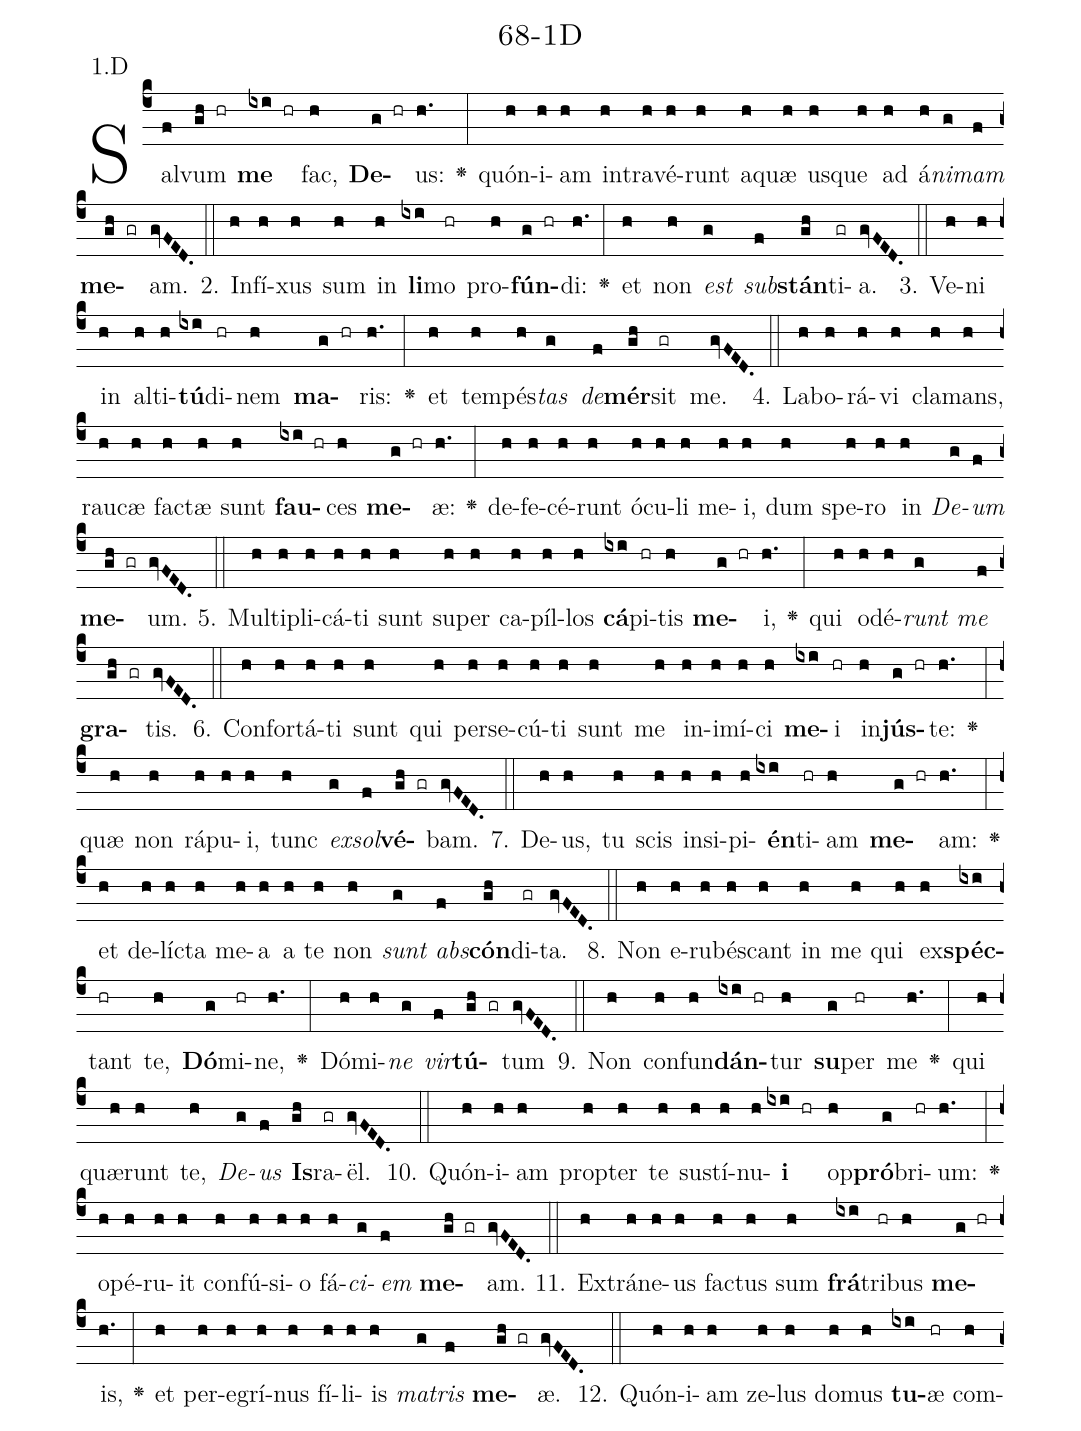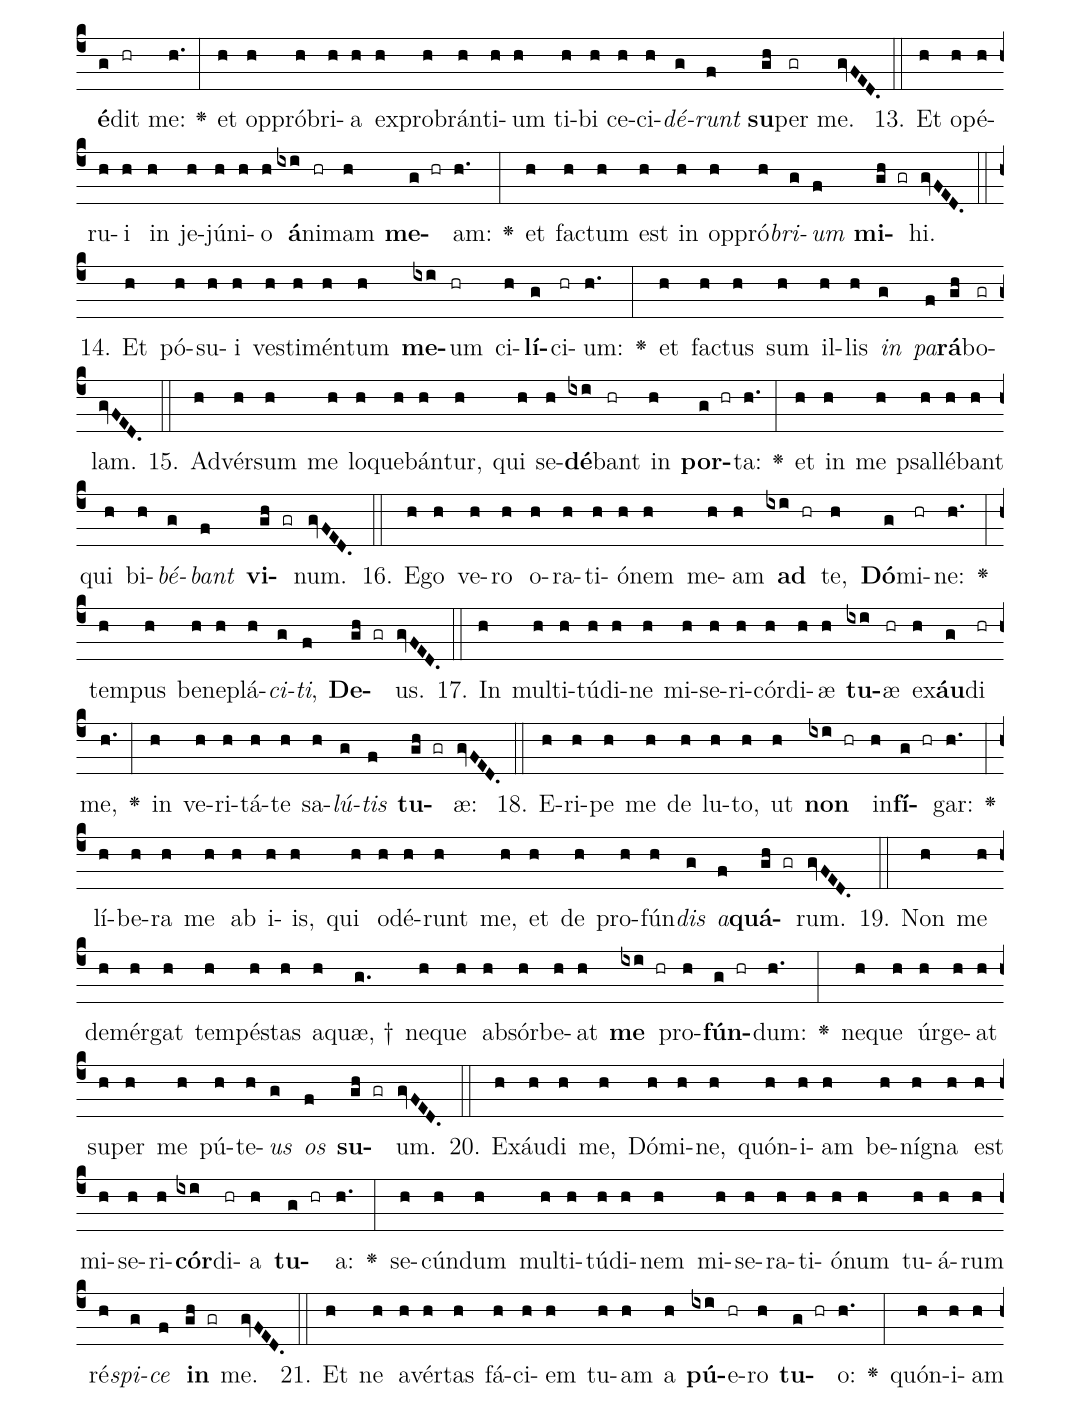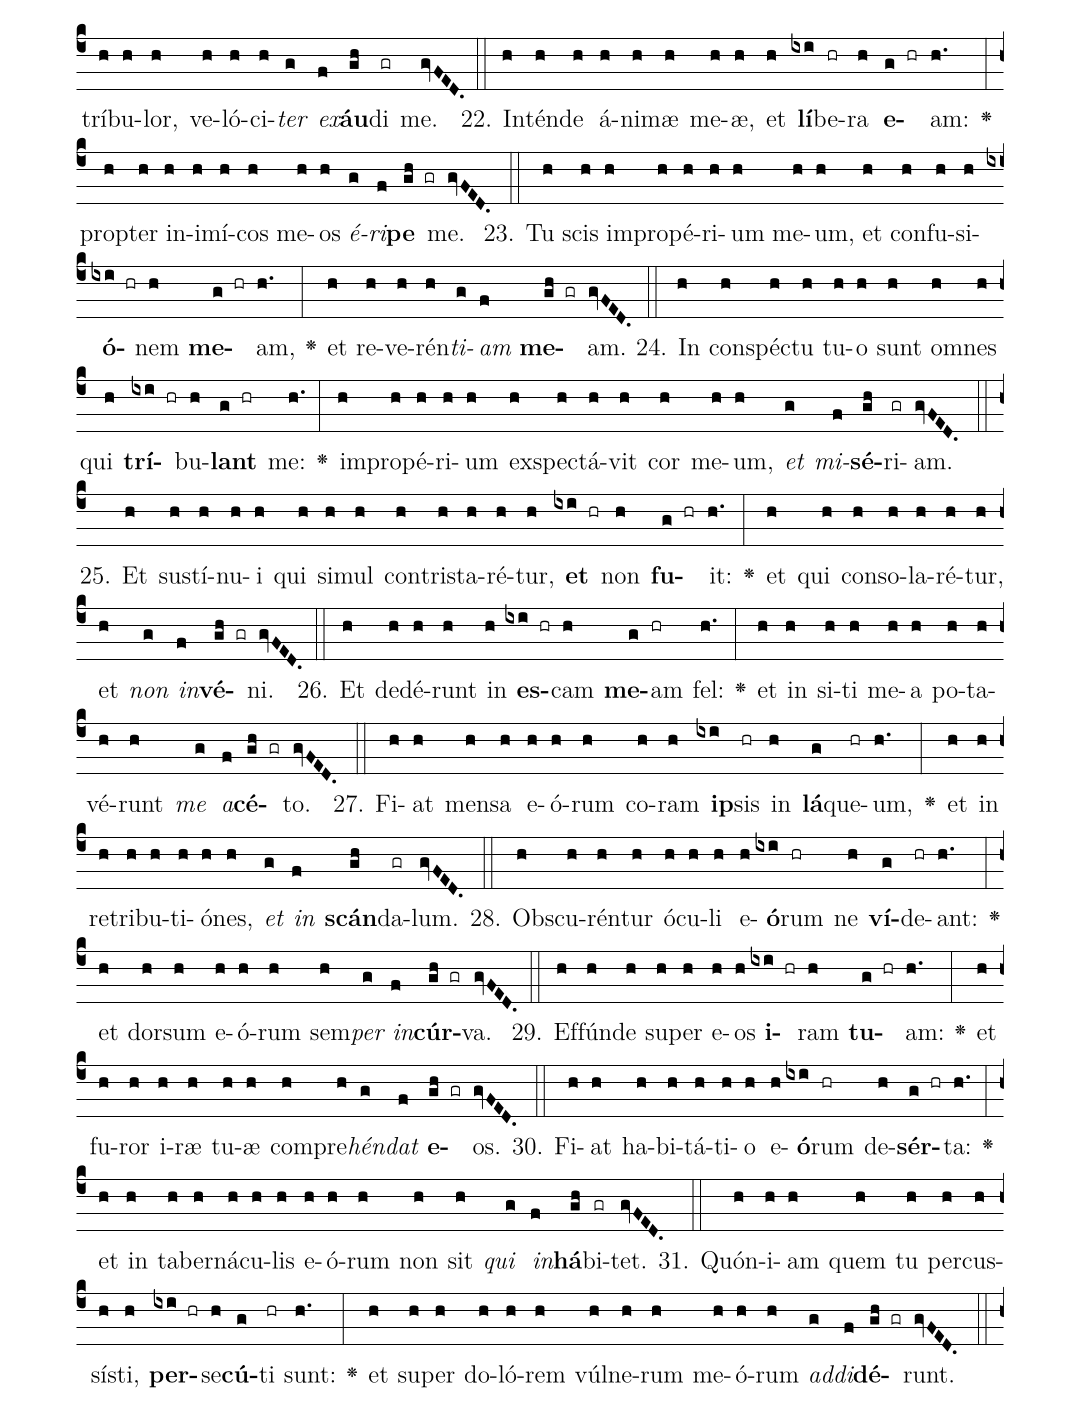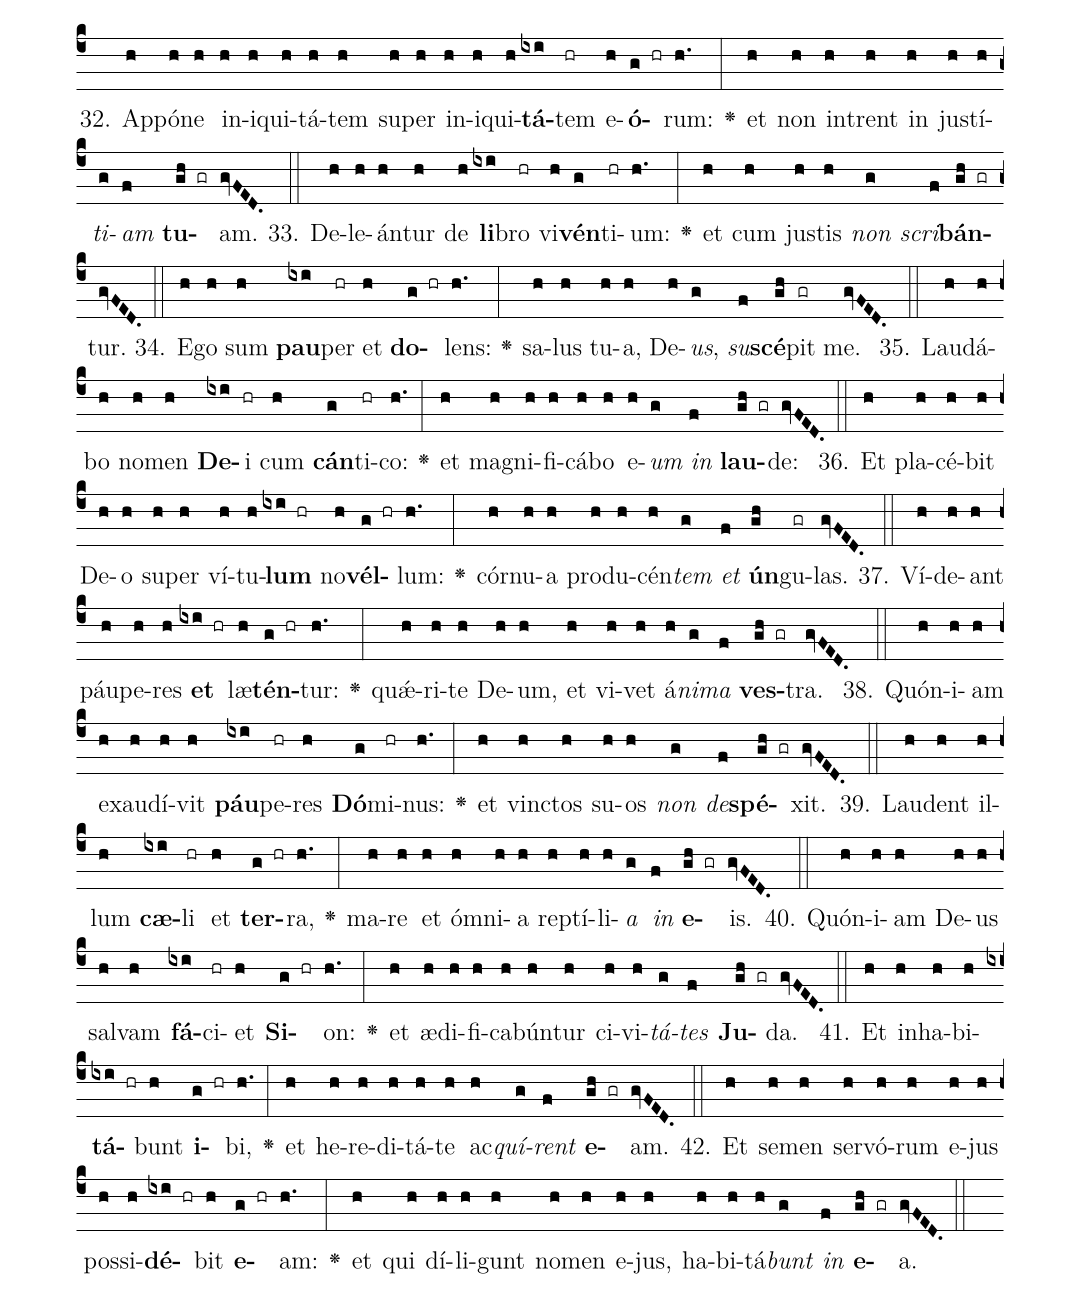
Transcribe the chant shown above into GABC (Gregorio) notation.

name: 68-1D;
annotation: 1.D;
%%
(c4)Sal(f)vum(gh hr) <b>me</b>(ixi hr) fac,(h) <b>De</b>(g hr)us:(h.) <v>\greheightstar</v>(:) quón(h)i(h)am(h) in(h)tra(h)vé(h)runt(h) a(h)quæ(h) us(h)que(h) ad(h) á(h)<i>ni</i>(g)<i>mam</i>(f) <b>me</b>(gh gr)am.(gvFED.) (::)
2. In(h)fí(h)xus(h) sum(h) in(h) <b>li</b>(ixi)mo(hr) pro(h)<b>fún</b>(g hr)di:(h.) <v>\greheightstar</v>(:) et(h) non(h) <i>est</i>(g) <i>sub</i>(f)<b>stán</b>(gh)ti(gr)a.(gvFED.) (::)
3. Ve(h)ni(h) in(h) al(h)ti(h)<b>tú</b>(ixi)di(hr)nem(h) <b>ma</b>(g hr)ris:(h.) <v>\greheightstar</v>(:) et(h) tem(h)pés(h)<i>tas</i>(g) <i>de</i>(f)<b>mér</b>(gh)sit(gr) me.(gvFED.) (::)
4. La(h)bo(h)rá(h)vi(h) cla(h)mans,(h) rau(h)cæ(h) fac(h)tæ(h) sunt(h) <b>fau</b>(ixi hr)ces(h) <b>me</b>(g hr)æ:(h.) <v>\greheightstar</v>(:) de(h)fe(h)cé(h)runt(h) ó(h)cu(h)li(h) me(h)i,(h) dum(h) spe(h)ro(h) in(h) <i>De</i>(g)<i>um</i>(f) <b>me</b>(gh gr)um.(gvFED.) (::)
5. Mul(h)ti(h)pli(h)cá(h)ti(h) sunt(h) su(h)per(h) ca(h)píl(h)los(h) <b>cá</b>(ixi)pi(hr)tis(h) <b>me</b>(g hr)i,(h.) <v>\greheightstar</v>(:) qui(h) o(h)dé(h)<i>runt</i>(g) <i>me</i>(f) <b>gra</b>(gh gr)tis.(gvFED.) (::)
6. Con(h)for(h)tá(h)ti(h) sunt(h) qui(h) per(h)se(h)cú(h)ti(h) sunt(h) me(h) in(h)i(h)mí(h)ci(h) <b>me</b>(ixi)i(hr) in(h)<b>jús</b>(g hr)te:(h.) <v>\greheightstar</v>(:) quæ(h) non(h) rá(h)pu(h)i,(h) tunc(h) <i>ex</i>(g)<i>sol</i>(f)<b>vé</b>(gh gr)bam.(gvFED.) (::)
7. De(h)us,(h) tu(h) scis(h) in(h)si(h)pi(h)<b>én</b>(ixi)ti(hr)am(h) <b>me</b>(g hr)am:(h.) <v>\greheightstar</v>(:) et(h) de(h)líc(h)ta(h) me(h)a(h) a(h) te(h) non(h) <i>sunt</i>(g) <i>abs</i>(f)<b>cón</b>(gh)di(gr)ta.(gvFED.) (::)
8. Non(h) e(h)ru(h)bés(h)cant(h) in(h) me(h) qui(h) ex(h)<b>spéc</b>(ixi)tant(hr) te,(h) <b>Dó</b>(g)mi(hr)ne,(h.) <v>\greheightstar</v>(:) Dó(h)mi(h)<i>ne</i>(g) <i>vir</i>(f)<b>tú</b>(gh gr)tum(gvFED.) (::)
9. Non(h) con(h)fun(h)<b>dán</b>(ixi hr)tur(h) <b>su</b>(g)per(hr) me(h.) <v>\greheightstar</v>(:) qui(h) quæ(h)runt(h) te,(h) <i>De</i>(g)<i>us</i>(f) <b>Is</b>(gh)ra(gr)ël.(gvFED.) (::)
10. Quón(h)i(h)am(h) prop(h)ter(h) te(h) sus(h)tí(h)nu(h)<b>i</b>(ixi hr) op(h)<b>pró</b>(g)bri(hr)um:(h.) <v>\greheightstar</v>(:) o(h)pé(h)ru(h)it(h) con(h)fú(h)si(h)o(h) fá(h)<i>ci</i>(g)<i>em</i>(f) <b>me</b>(gh gr)am.(gvFED.) (::)
11. Ex(h)trá(h)ne(h)us(h) fac(h)tus(h) sum(h) <b>frá</b>(ixi)tri(hr)bus(h) <b>me</b>(g hr)is,(h.) <v>\greheightstar</v>(:) et(h) per(h)e(h)grí(h)nus(h) fí(h)li(h)is(h) <i>ma</i>(g)<i>tris</i>(f) <b>me</b>(gh gr)æ.(gvFED.) (::)
12. Quón(h)i(h)am(h) ze(h)lus(h) do(h)mus(h) <b>tu</b>(ixi)æ(hr) com(h)<b>é</b>(g)dit(hr) me:(h.) <v>\greheightstar</v>(:) et(h) op(h)pró(h)bri(h)a(h) ex(h)pro(h)brán(h)ti(h)um(h) ti(h)bi(h) ce(h)ci(h)<i>dé</i>(g)<i>runt</i>(f) <b>su</b>(gh)per(gr) me.(gvFED.) (::)
13. Et(h) o(h)pé(h)ru(h)i(h) in(h) je(h)jú(h)ni(h)o(h) <b>á</b>(ixi)ni(hr)mam(h) <b>me</b>(g hr)am:(h.) <v>\greheightstar</v>(:) et(h) fac(h)tum(h) est(h) in(h) op(h)pró(h)<i>bri</i>(g)<i>um</i>(f) <b>mi</b>(gh gr)hi.(gvFED.) (::)
14. Et(h) pó(h)su(h)i(h) ves(h)ti(h)mén(h)tum(h) <b>me</b>(ixi)um(hr) ci(h)<b>lí</b>(g)ci(hr)um:(h.) <v>\greheightstar</v>(:) et(h) fac(h)tus(h) sum(h) il(h)lis(h) <i>in</i>(g) <i>pa</i>(f)<b>rá</b>(gh)bo(gr)lam.(gvFED.) (::)
15. Ad(h)vér(h)sum(h) me(h) lo(h)que(h)bán(h)tur,(h) qui(h) se(h)<b>dé</b>(ixi)bant(hr) in(h) <b>por</b>(g hr)ta:(h.) <v>\greheightstar</v>(:) et(h) in(h) me(h) psal(h)lé(h)bant(h) qui(h) bi(h)<i>bé</i>(g)<i>bant</i>(f) <b>vi</b>(gh gr)num.(gvFED.) (::)
16. E(h)go(h) ve(h)ro(h) o(h)ra(h)ti(h)ó(h)nem(h) me(h)am(h) <b>ad</b>(ixi hr) te,(h) <b>Dó</b>(g)mi(hr)ne:(h.) <v>\greheightstar</v>(:) tem(h)pus(h) be(h)ne(h)plá(h)<i>ci</i>(g)<i>ti</i>,(f) <b>De</b>(gh gr)us.(gvFED.) (::)
17. In(h) mul(h)ti(h)tú(h)di(h)ne(h) mi(h)se(h)ri(h)cór(h)di(h)æ(h) <b>tu</b>(ixi)æ(hr) ex(h)<b>áu</b>(g)di(hr) me,(h.) <v>\greheightstar</v>(:) in(h) ve(h)ri(h)tá(h)te(h) sa(h)<i>lú</i>(g)<i>tis</i>(f) <b>tu</b>(gh gr)æ:(gvFED.) (::)
18. E(h)ri(h)pe(h) me(h) de(h) lu(h)to,(h) ut(h) <b>non</b>(ixi hr) in(h)<b>fí</b>(g hr)gar:(h.) <v>\greheightstar</v>(:) lí(h)be(h)ra(h) me(h) ab(h) i(h)is,(h) qui(h) o(h)dé(h)runt(h) me,(h) et(h) de(h) pro(h)fún(h)<i>dis</i>(g) <i>a</i>(f)<b>quá</b>(gh gr)rum.(gvFED.) (::)
19. Non(h) me(h) de(h)mér(h)gat(h) tem(h)pés(h)tas(h) a(h)quæ, †(g.) ne(h)que(h) ab(h)sór(h)be(h)at(h) <b>me</b>(ixi hr) pro(h)<b>fún</b>(g hr)dum:(h.) <v>\greheightstar</v>(:) ne(h)que(h) úr(h)ge(h)at(h) su(h)per(h) me(h) pú(h)te(h)<i>us</i>(g) <i>os</i>(f) <b>su</b>(gh gr)um.(gvFED.) (::)
20. Ex(h)áu(h)di(h) me,(h) Dó(h)mi(h)ne,(h) quón(h)i(h)am(h) be(h)ní(h)gna(h) est(h) mi(h)se(h)ri(h)<b>cór</b>(ixi)di(hr)a(h) <b>tu</b>(g hr)a:(h.) <v>\greheightstar</v>(:) se(h)cún(h)dum(h) mul(h)ti(h)tú(h)di(h)nem(h) mi(h)se(h)ra(h)ti(h)ó(h)num(h) tu(h)á(h)rum(h) ré(h)<i>spi</i>(g)<i>ce</i>(f) <b>in</b>(gh gr) me.(gvFED.) (::)
21. Et(h) ne(h) a(h)vér(h)tas(h) fá(h)ci(h)em(h) tu(h)am(h) a(h) <b>pú</b>(ixi)e(hr)ro(h) <b>tu</b>(g hr)o:(h.) <v>\greheightstar</v>(:) quón(h)i(h)am(h) trí(h)bu(h)lor,(h) ve(h)ló(h)ci(h)<i>ter</i>(g) <i>ex</i>(f)<b>áu</b>(gh)di(gr) me.(gvFED.) (::)
22. In(h)tén(h)de(h) á(h)ni(h)mæ(h) me(h)æ,(h) et(h) <b>lí</b>(ixi)be(hr)ra(h) <b>e</b>(g hr)am:(h.) <v>\greheightstar</v>(:) prop(h)ter(h) in(h)i(h)mí(h)cos(h) me(h)os(h) <i>é</i>(g)<i>ri</i>(f)<b>pe</b>(gh gr) me.(gvFED.) (::)
23. Tu(h) scis(h) im(h)pro(h)pé(h)ri(h)um(h) me(h)um,(h) et(h) con(h)fu(h)si(h)<b>ó</b>(ixi hr)nem(h) <b>me</b>(g hr)am,(h.) <v>\greheightstar</v>(:) et(h) re(h)ve(h)rén(h)<i>ti</i>(g)<i>am</i>(f) <b>me</b>(gh gr)am.(gvFED.) (::)
24. In(h) con(h)spéc(h)tu(h) tu(h)o(h) sunt(h) om(h)nes(h) qui(h) <b>trí</b>(ixi hr)bu(h)<b>lant</b>(g hr) me:(h.) <v>\greheightstar</v>(:) im(h)pro(h)pé(h)ri(h)um(h) ex(h)spec(h)tá(h)vit(h) cor(h) me(h)um,(h) <i>et</i>(g) <i>mi</i>(f)<b>sé</b>(gh)ri(gr)am.(gvFED.) (::)
25. Et(h) sus(h)tí(h)nu(h)i(h) qui(h) si(h)mul(h) con(h)tris(h)ta(h)ré(h)tur,(h) <b>et</b>(ixi hr) non(h) <b>fu</b>(g hr)it:(h.) <v>\greheightstar</v>(:) et(h) qui(h) con(h)so(h)la(h)ré(h)tur,(h) et(h) <i>non</i>(g) <i>in</i>(f)<b>vé</b>(gh gr)ni.(gvFED.) (::)
26. Et(h) de(h)dé(h)runt(h) in(h) <b>es</b>(ixi hr)cam(h) <b>me</b>(g)am(hr) fel:(h.) <v>\greheightstar</v>(:) et(h) in(h) si(h)ti(h) me(h)a(h) po(h)ta(h)vé(h)runt(h) <i>me</i>(g) <i>a</i>(f)<b>cé</b>(gh gr)to.(gvFED.) (::)
27. Fi(h)at(h) men(h)sa(h) e(h)ó(h)rum(h) co(h)ram(h) <b>ip</b>(ixi)sis(hr) in(h) <b>lá</b>(g)que(hr)um,(h.) <v>\greheightstar</v>(:) et(h) in(h) re(h)tri(h)bu(h)ti(h)ó(h)nes,(h) <i>et</i>(g) <i>in</i>(f) <b>scán</b>(gh)da(gr)lum.(gvFED.) (::)
28. Obs(h)cu(h)rén(h)tur(h) ó(h)cu(h)li(h) e(h)<b>ó</b>(ixi)rum(hr) ne(h) <b>ví</b>(g)de(hr)ant:(h.) <v>\greheightstar</v>(:) et(h) dor(h)sum(h) e(h)ó(h)rum(h) sem(h)<i>per</i>(g) <i>in</i>(f)<b>cúr</b>(gh gr)va.(gvFED.) (::)
29. Ef(h)fún(h)de(h) su(h)per(h) e(h)os(h) <b>i</b>(ixi hr)ram(h) <b>tu</b>(g hr)am:(h.) <v>\greheightstar</v>(:) et(h) fu(h)ror(h) i(h)ræ(h) tu(h)æ(h) com(h)pre(h)<i>hén</i>(g)<i>dat</i>(f) <b>e</b>(gh gr)os.(gvFED.) (::)
30. Fi(h)at(h) ha(h)bi(h)tá(h)ti(h)o(h) e(h)<b>ó</b>(ixi)rum(hr) de(h)<b>sér</b>(g hr)ta:(h.) <v>\greheightstar</v>(:) et(h) in(h) ta(h)ber(h)ná(h)cu(h)lis(h) e(h)ó(h)rum(h) non(h) sit(h) <i>qui</i>(g) <i>in</i>(f)<b>há</b>(gh)bi(gr)tet.(gvFED.) (::)
31. Quón(h)i(h)am(h) quem(h) tu(h) per(h)cus(h)sís(h)ti,(h) <b>per</b>(ixi hr)se(h)<b>cú</b>(g)ti(hr) sunt:(h.) <v>\greheightstar</v>(:) et(h) su(h)per(h) do(h)ló(h)rem(h) vúl(h)ne(h)rum(h) me(h)ó(h)rum(h) <i>ad</i>(g)<i>di</i>(f)<b>dé</b>(gh gr)runt.(gvFED.) (::)
32. Ap(h)pó(h)ne(h) in(h)i(h)qui(h)tá(h)tem(h) su(h)per(h) in(h)i(h)qui(h)<b>tá</b>(ixi)tem(hr) e(h)<b>ó</b>(g hr)rum:(h.) <v>\greheightstar</v>(:) et(h) non(h) in(h)trent(h) in(h) jus(h)tí(h)<i>ti</i>(g)<i>am</i>(f) <b>tu</b>(gh gr)am.(gvFED.) (::)
33. De(h)le(h)án(h)tur(h) de(h) <b>li</b>(ixi)bro(hr) vi(h)<b>vén</b>(g)ti(hr)um:(h.) <v>\greheightstar</v>(:) et(h) cum(h) jus(h)tis(h) <i>non</i>(g) <i>scri</i>(f)<b>bán</b>(gh gr)tur.(gvFED.) (::)
34. E(h)go(h) sum(h) <b>pau</b>(ixi)per(hr) et(h) <b>do</b>(g hr)lens:(h.) <v>\greheightstar</v>(:) sa(h)lus(h) tu(h)a,(h) De(h)<i>us</i>,(g) <i>su</i>(f)<b>scé</b>(gh)pit(gr) me.(gvFED.) (::)
35. Lau(h)dá(h)bo(h) no(h)men(h) <b>De</b>(ixi)i(hr) cum(h) <b>cán</b>(g)ti(hr)co:(h.) <v>\greheightstar</v>(:) et(h) ma(h)gni(h)fi(h)cá(h)bo(h) e(h)<i>um</i>(g) <i>in</i>(f) <b>lau</b>(gh gr)de:(gvFED.) (::)
36. Et(h) pla(h)cé(h)bit(h) De(h)o(h) su(h)per(h) ví(h)tu(h)<b>lum</b>(ixi hr) no(h)<b>vél</b>(g hr)lum:(h.) <v>\greheightstar</v>(:) cór(h)nu(h)a(h) pro(h)du(h)cén(h)<i>tem</i>(g) <i>et</i>(f) <b>ún</b>(gh)gu(gr)las.(gvFED.) (::)
37. Ví(h)de(h)ant(h) páu(h)pe(h)res(h) <b>et</b>(ixi hr) læ(h)<b>tén</b>(g hr)tur:(h.) <v>\greheightstar</v>(:) quǽ(h)ri(h)te(h) De(h)um,(h) et(h) vi(h)vet(h) á(h)<i>ni</i>(g)<i>ma</i>(f) <b>ves</b>(gh gr)tra.(gvFED.) (::)
38. Quón(h)i(h)am(h) ex(h)au(h)dí(h)vit(h) <b>páu</b>(ixi)pe(hr)res(h) <b>Dó</b>(g)mi(hr)nus:(h.) <v>\greheightstar</v>(:) et(h) vinc(h)tos(h) su(h)os(h) <i>non</i>(g) <i>de</i>(f)<b>spé</b>(gh gr)xit.(gvFED.) (::)
39. Lau(h)dent(h) il(h)lum(h) <b>cæ</b>(ixi)li(hr) et(h) <b>ter</b>(g hr)ra,(h.) <v>\greheightstar</v>(:) ma(h)re(h) et(h) óm(h)ni(h)a(h) rep(h)tí(h)li(h)<i>a</i>(g) <i>in</i>(f) <b>e</b>(gh gr)is.(gvFED.) (::)
40. Quón(h)i(h)am(h) De(h)us(h) sal(h)vam(h) <b>fá</b>(ixi)ci(hr)et(h) <b>Si</b>(g hr)on:(h.) <v>\greheightstar</v>(:) et(h) æ(h)di(h)fi(h)ca(h)bún(h)tur(h) ci(h)vi(h)<i>tá</i>(g)<i>tes</i>(f) <b>Ju</b>(gh gr)da.(gvFED.) (::)
41. Et(h) in(h)ha(h)bi(h)<b>tá</b>(ixi hr)bunt(h) <b>i</b>(g hr)bi,(h.) <v>\greheightstar</v>(:) et(h) he(h)re(h)di(h)tá(h)te(h) ac(h)<i>quí</i>(g)<i>rent</i>(f) <b>e</b>(gh gr)am.(gvFED.) (::)
42. Et(h) se(h)men(h) ser(h)vó(h)rum(h) e(h)jus(h) pos(h)si(h)<b>dé</b>(ixi hr)bit(h) <b>e</b>(g hr)am:(h.) <v>\greheightstar</v>(:) et(h) qui(h) dí(h)li(h)gunt(h) no(h)men(h) e(h)jus,(h) ha(h)bi(h)tá(h)<i>bunt</i>(g) <i>in</i>(f) <b>e</b>(gh gr)a.(gvFED.) (::)
